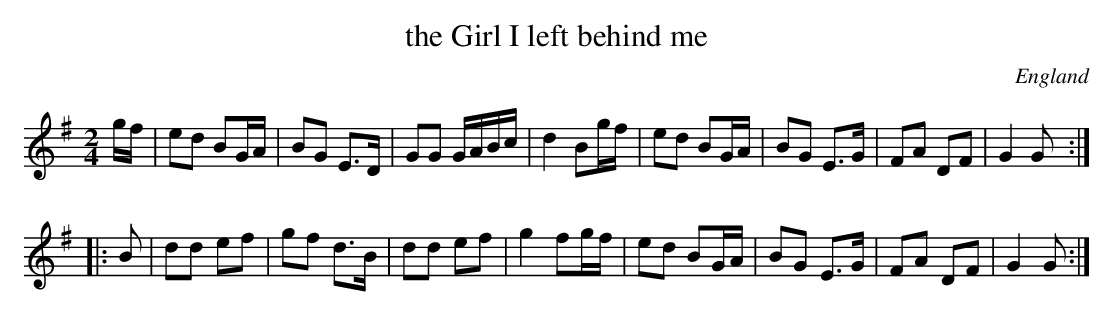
X:1
T:the Girl I left behind me
M:2/4
O:England
K:G major
gf|\
e2d2 B2GA|B2G2 E3D|G2G2 GABc|d4 B2gf|\
e2d2 B2GA|B2G2 E3G|F2A2 D2F2|G4 G2:|
|:B2|\
d2d2 e2f2|g2f2 d3B|d2d2 e2f2|g4 f2gf|\
e2d2 B2GA|B2G2 E3G|F2A2 D2F2|G4 G2 :|
